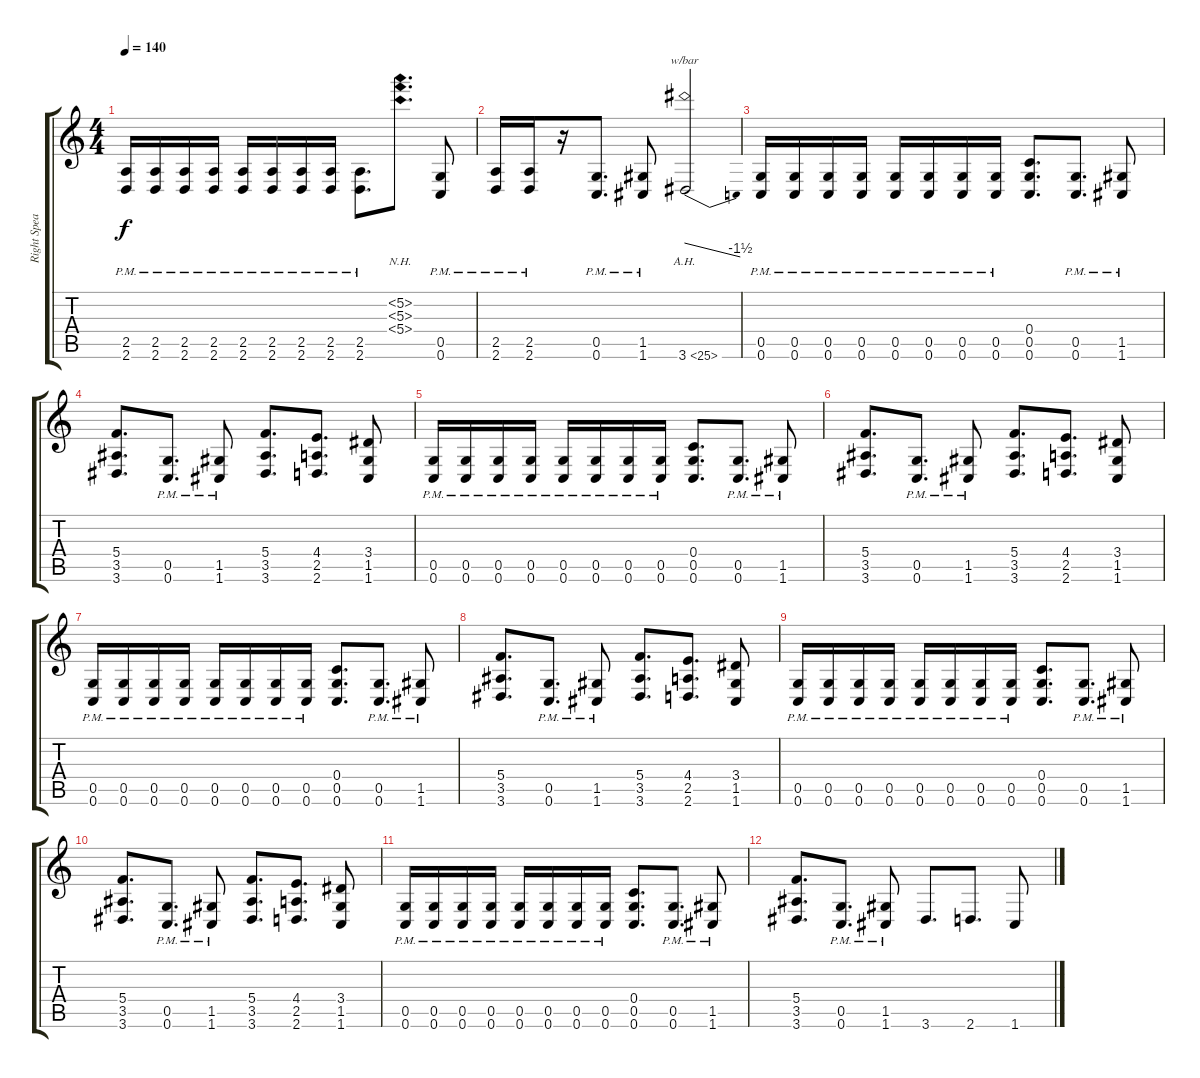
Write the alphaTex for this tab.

\track ("Right Speaker 1" "Right Spea") {instrument distortionguitar}
\staff {score tabs}
\tuning (D4 A3 F3 C3 G2 C2) {hide}
\ts (4 4)
\tempo 140
\clef g2
\ks c
(2.5{pm} 2.6{pm}).16{dy f} (2.5{pm} 2.6{pm}).16 (2.5{pm} 2.6{pm}).16 (2.5{pm} 2.6{pm}).16 (2.5{pm} 2.6{pm}).16 (2.5{pm} 2.6{pm}).16 (2.5{pm} 2.6{pm}).16 (2.5{pm} 2.6{pm}).16 (2.5{pm} 2.6{pm}).8{d} (5.2{nh} 5.3{nh} 5.4{nh}).8{d} (0.5{pm} 0.6{pm}).8 |
(2.5{pm} 2.6{pm}).16 (2.5{pm} 2.6{pm}).16 r.16 (0.5{pm} 0.6{pm}).8{d} (1.5{pm} 1.6{pm}).8 3.6{ah 22}.2{tbe (dive default 0 0 60 -6)} |
(0.5{pm} 0.6{pm}).16 (0.5{pm} 0.6{pm}).16 (0.5{pm} 0.6{pm}).16 (0.5{pm} 0.6{pm}).16 (0.5{pm} 0.6{pm}).16 (0.5{pm} 0.6{pm}).16 (0.5{pm} 0.6{pm}).16 (0.5{pm} 0.6{pm}).16 (0.4 0.5 0.6).8{d} (0.5{pm} 0.6{pm}).8{d} (1.5{pm} 1.6{pm}).8 |
(5.4 3.5 3.6).8{d} (0.5{pm} 0.6{pm}).8{d} (1.5{pm} 1.6{pm}).8 (5.4 3.5 3.6).8{d} (4.4 2.5 2.6).8{d} (3.4 1.5 1.6).8 |
(0.5{pm} 0.6{pm}).16 (0.5{pm} 0.6{pm}).16 (0.5{pm} 0.6{pm}).16 (0.5{pm} 0.6{pm}).16 (0.5{pm} 0.6{pm}).16 (0.5{pm} 0.6{pm}).16 (0.5{pm} 0.6{pm}).16 (0.5{pm} 0.6{pm}).16 (0.4 0.5 0.6).8{d} (0.5{pm} 0.6{pm}).8{d} (1.5{pm} 1.6{pm}).8 |
(5.4 3.5 3.6).8{d} (0.5{pm} 0.6{pm}).8{d} (1.5{pm} 1.6{pm}).8 (5.4 3.5 3.6).8{d} (4.4 2.5 2.6).8{d} (3.4 1.5 1.6).8 |
(0.5{pm} 0.6{pm}).16 (0.5{pm} 0.6{pm}).16 (0.5{pm} 0.6{pm}).16 (0.5{pm} 0.6{pm}).16 (0.5{pm} 0.6{pm}).16 (0.5{pm} 0.6{pm}).16 (0.5{pm} 0.6{pm}).16 (0.5{pm} 0.6{pm}).16 (0.4 0.5 0.6).8{d} (0.5{pm} 0.6{pm}).8{d} (1.5{pm} 1.6{pm}).8 |
(5.4 3.5 3.6).8{d} (0.5{pm} 0.6{pm}).8{d} (1.5{pm} 1.6{pm}).8 (5.4 3.5 3.6).8{d} (4.4 2.5 2.6).8{d} (3.4 1.5 1.6).8 |
(0.5{pm} 0.6{pm}).16 (0.5{pm} 0.6{pm}).16 (0.5{pm} 0.6{pm}).16 (0.5{pm} 0.6{pm}).16 (0.5{pm} 0.6{pm}).16 (0.5{pm} 0.6{pm}).16 (0.5{pm} 0.6{pm}).16 (0.5{pm} 0.6{pm}).16 (0.4 0.5 0.6).8{d} (0.5{pm} 0.6{pm}).8{d} (1.5{pm} 1.6{pm}).8 |
(5.4 3.5 3.6).8{d} (0.5{pm} 0.6{pm}).8{d} (1.5{pm} 1.6{pm}).8 (5.4 3.5 3.6).8{d} (4.4 2.5 2.6).8{d} (3.4 1.5 1.6).8 |
(0.5{pm} 0.6{pm}).16 (0.5{pm} 0.6{pm}).16 (0.5{pm} 0.6{pm}).16 (0.5{pm} 0.6{pm}).16 (0.5{pm} 0.6{pm}).16 (0.5{pm} 0.6{pm}).16 (0.5{pm} 0.6{pm}).16 (0.5{pm} 0.6{pm}).16 (0.4 0.5 0.6).8{d} (0.5{pm} 0.6{pm}).8{d} (1.5{pm} 1.6{pm}).8 |
(5.4 3.5 3.6).8{d} (0.5{pm} 0.6{pm}).8{d} (1.5{pm} 1.6{pm}).8 3.6.8{d} 2.6.8{d} 1.6.8
